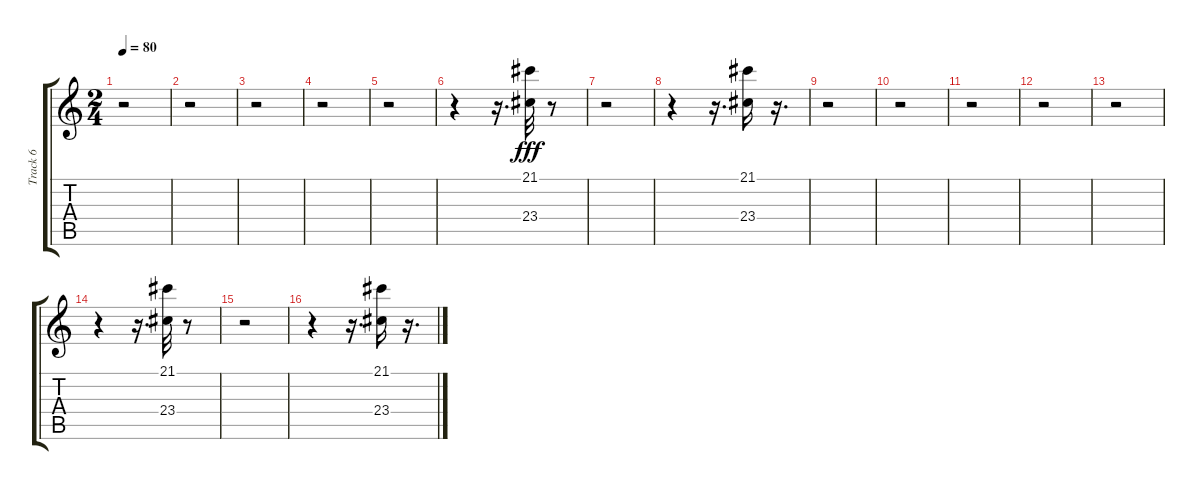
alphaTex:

\track ("Track 6" "Track 6") {instrument brasssection}
\staff {score tabs}
\tuning (E4 B3 G3 D3 A2 E2) {hide}
\ts (2 4)
\tempo 80
\clef g2
\ks c
r.2{dy fff} |
r.2 |
r.2 |
r.2 |
r.2 |
r.4 r.16{d} (21.1 23.4).32 r.8 |
r.2 |
r.4 r.16{d} (21.1 23.4).16 r.16{d} |
r.2 |
r.2 |
r.2 |
r.2 |
r.2 |
r.4 r.16{d} (21.1 23.4).32 r.8 |
r.2 |
r.4 r.16{d} (21.1 23.4).16 r.16{d}
